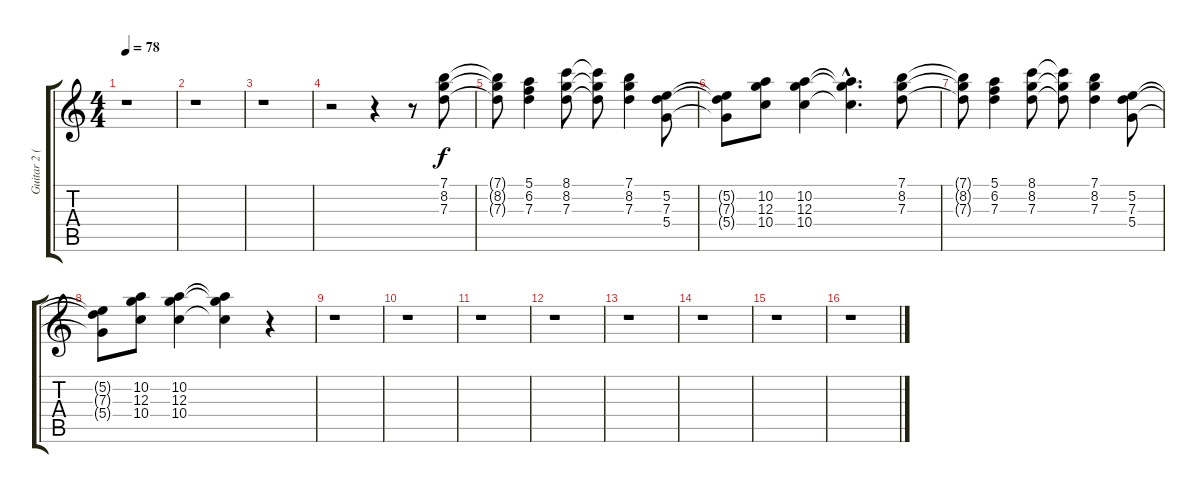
\track ("Guitar 2 (Fills) Electric Clean " "Guitar 2 (") {instrument electricguitarclean}
\staff {score tabs}
\tuning (E4 B3 G3 D3 A2 E2) {hide}
\ts (4 4)
\tempo 78
\clef g2
\ks c
r.1{dy f} |
r.1 |
r.1 |
r.2 r.4 r.8 (7.1 8.2 7.3).8 |
(7.1{t} 8.2{t} 7.3{t}).8 (5.1 6.2 7.3).4 (8.1 8.2 7.3).8 (8.1{t} 8.2{t} 7.3{t}).8 (7.1 8.2 7.3).4 (5.2 7.3 5.4).8 |
(5.2{t} 7.3{t} 5.4{t}).8 (10.2 12.3 10.4).8 (10.2 12.3 10.4).4 (10.2{hac t} 12.3{hac t} 10.4{hac t}).4{d} (7.1 8.2 7.3).8 |
(7.1{t} 8.2{t} 7.3{t}).8 (5.1 6.2 7.3).4 (8.1 8.2 7.3).8 (8.1{t} 8.2{t} 7.3{t}).8 (7.1 8.2 7.3).4 (5.2 7.3 5.4).8 |
(5.2{t} 7.3{t} 5.4{t}).8 (10.2 12.3 10.4).8 (10.2 12.3 10.4).4 (10.2{t} 12.3{t} 10.4{t}).4 r.4 |
r.1 |
r.1 |
r.1 |
r.1 |
r.1 |
r.1 |
r.1 |
r.1
